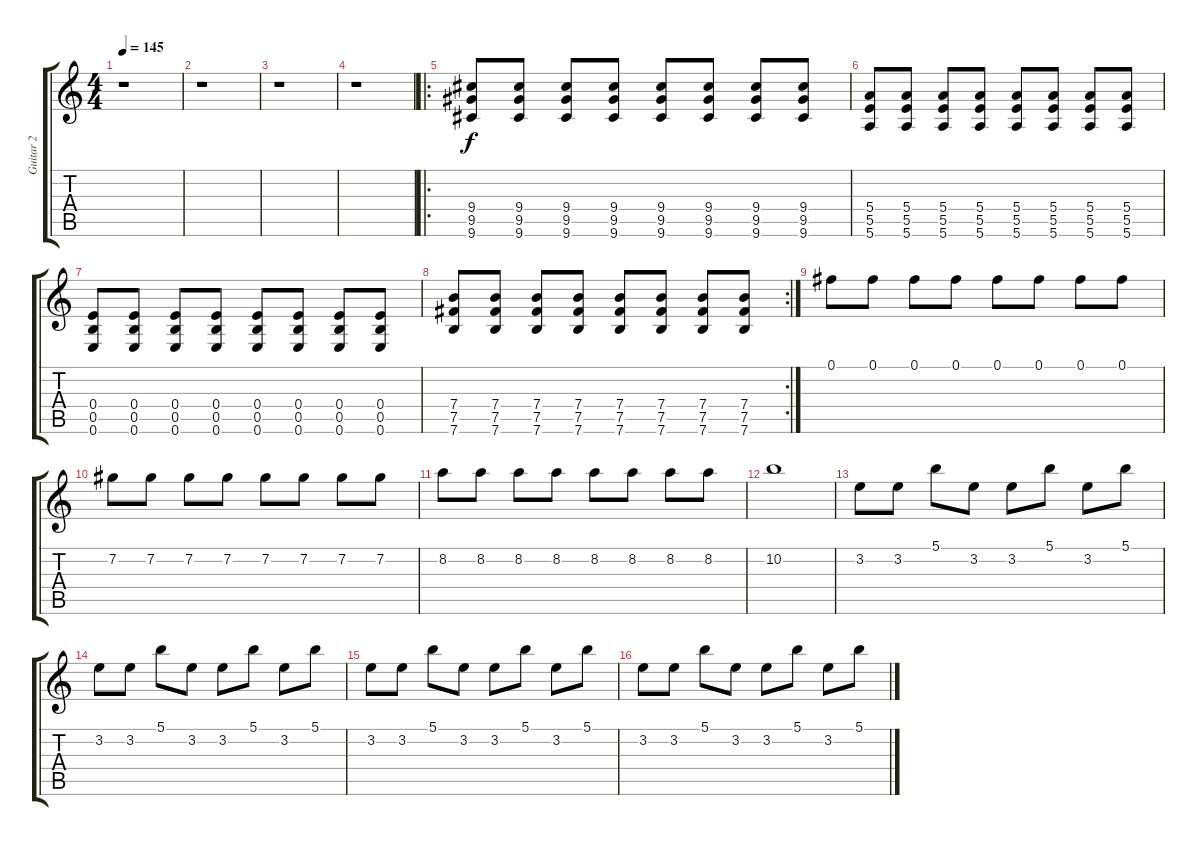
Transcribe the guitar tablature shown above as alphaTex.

\track ("Guitar 2" "Guitar 2") {instrument distortionguitar}
\staff {score tabs}
\tuning (Gb4 Db4 A3 E3 B2 E2) {hide}
\ts (4 4)
\tempo 145
\clef g2
\ks c
r.1{dy f} |
r.1 |
r.1 |
r.1 |
\ro
(9.4 9.5 9.6).8 (9.4 9.5 9.6).8 (9.4 9.5 9.6).8 (9.4 9.5 9.6).8 (9.4 9.5 9.6).8 (9.4 9.5 9.6).8 (9.4 9.5 9.6).8 (9.4 9.5 9.6).8 |
(5.4 5.5 5.6).8 (5.4 5.5 5.6).8 (5.4 5.5 5.6).8 (5.4 5.5 5.6).8 (5.4 5.5 5.6).8 (5.4 5.5 5.6).8 (5.4 5.5 5.6).8 (5.4 5.5 5.6).8 |
(0.4 0.5 0.6).8 (0.4 0.5 0.6).8 (0.4 0.5 0.6).8 (0.4 0.5 0.6).8 (0.4 0.5 0.6).8 (0.4 0.5 0.6).8 (0.4 0.5 0.6).8 (0.4 0.5 0.6).8 |
\rc 2
(7.4 7.5 7.6).8 (7.4 7.5 7.6).8 (7.4 7.5 7.6).8 (7.4 7.5 7.6).8 (7.4 7.5 7.6).8 (7.4 7.5 7.6).8 (7.4 7.5 7.6).8 (7.4 7.5 7.6).8 |
0.1.8 0.1.8 0.1.8 0.1.8 0.1.8 0.1.8 0.1.8 0.1.8 |
7.2.8 7.2.8 7.2.8 7.2.8 7.2.8 7.2.8 7.2.8 7.2.8 |
8.2.8 8.2.8 8.2.8 8.2.8 8.2.8 8.2.8 8.2.8 8.2.8 |
10.2.1 |
3.2.8 3.2.8 5.1.8 3.2.8 3.2.8 5.1.8 3.2.8 5.1.8 |
3.2.8 3.2.8 5.1.8 3.2.8 3.2.8 5.1.8 3.2.8 5.1.8 |
3.2.8 3.2.8 5.1.8 3.2.8 3.2.8 5.1.8 3.2.8 5.1.8 |
3.2.8 3.2.8 5.1.8 3.2.8 3.2.8 5.1.8 3.2.8 5.1.8
